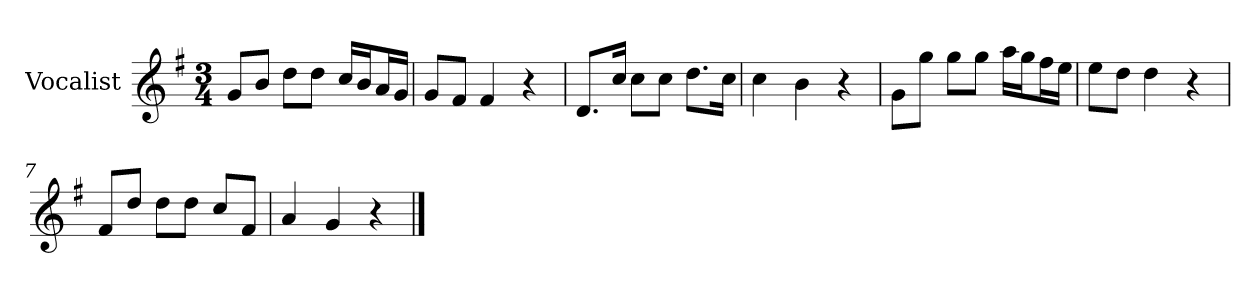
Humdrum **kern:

**kern
*part1
*staff1
*I"Vocalist
*k[f#]
*G:
*M3/4
=1
8gL
8bJ
8ddL
8ddJ
16ccLL
16bJ
16aL
16gJJ
=2
8gL
8f#J
4f#
4r
=3
8.dL
16ccJk
8ccL
8ccJ
8.ddL
16ccJk
=4
4cc
4b
4r
=5
8gL
8ggJ
8ggL
8ggJ
16aaLL
16ggJ
16ff#L
16eeJJ
=6
8eeL
8ddJ
4dd
4r
=7
8f#L
8ddJ
8ddL
8ddJ
8ccL
8f#J
=8
4a
4g
4r
==
*-
